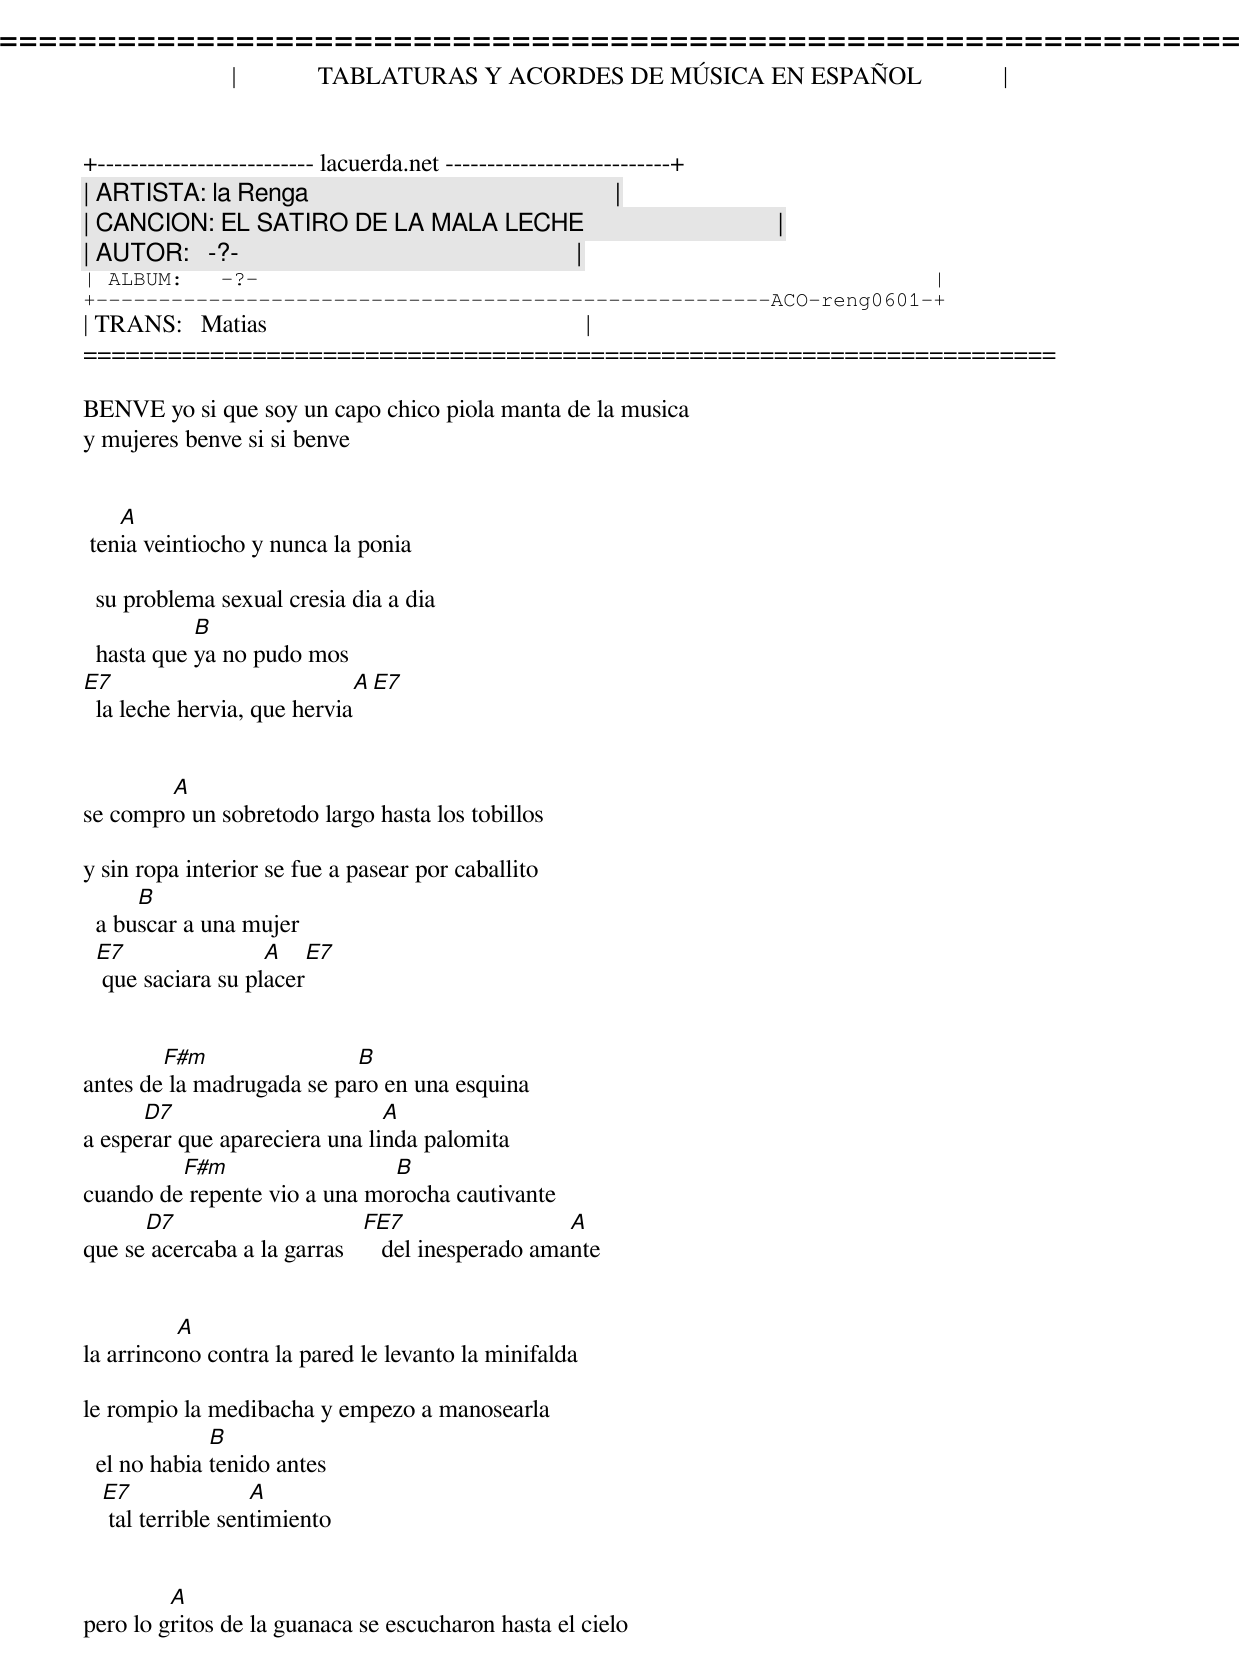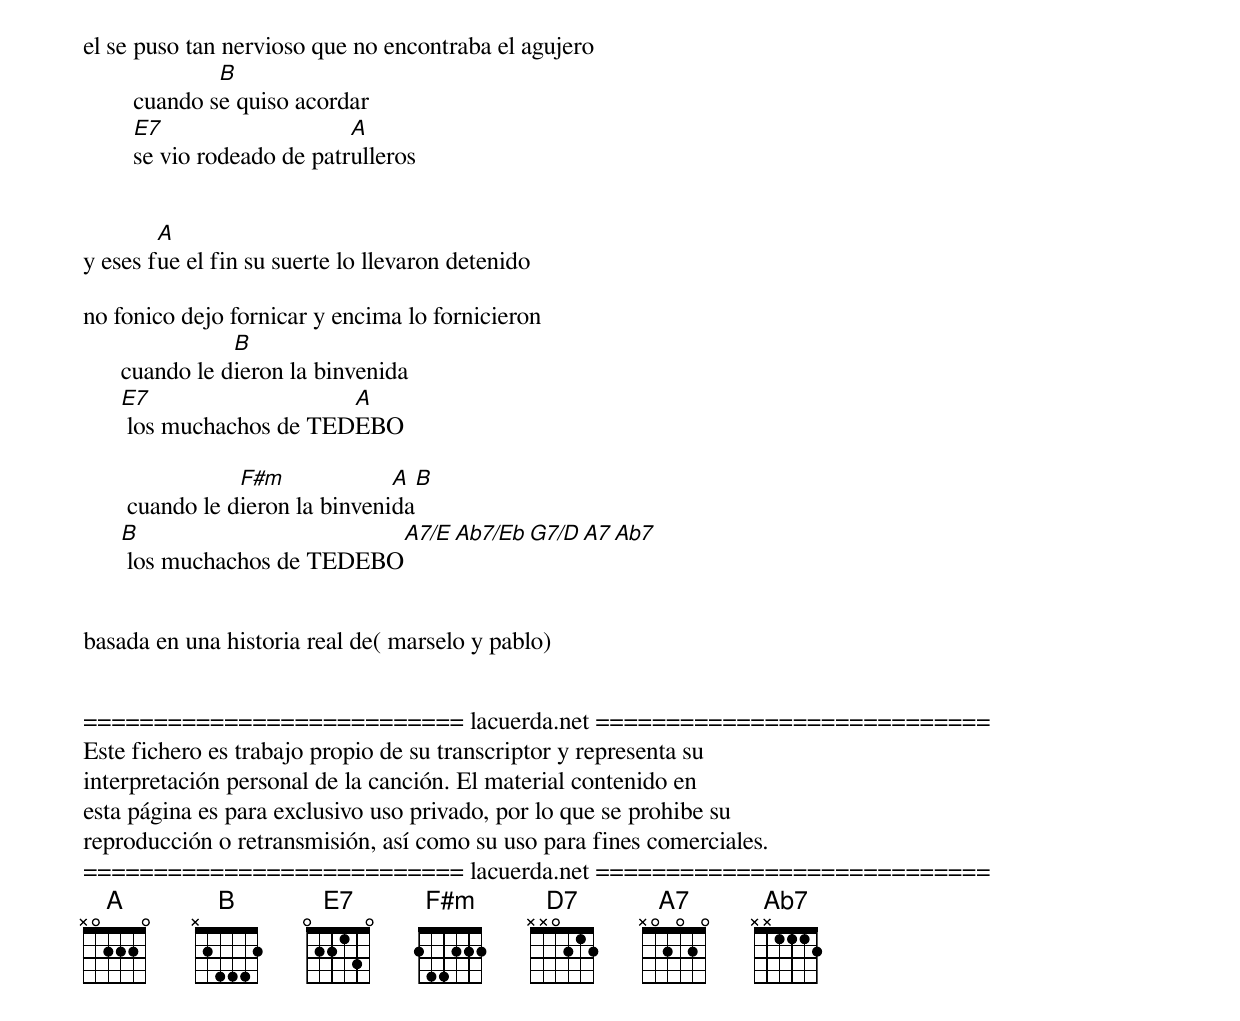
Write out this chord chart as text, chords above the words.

=====================================================================
|             TABLATURAS Y ACORDES DE MÚSICA EN ESPAÑOL             |
+-------------------------- lacuerda.net ---------------------------+
| ARTISTA: la Renga                                                 |
| CANCION: EL SATIRO DE LA MALA LECHE                               |
| AUTOR:   -?-                                                      |
| ALBUM:   -?-                                                      |
+------------------------------------------------------ACO-reng0601-+
| TRANS:   Matias                                                   |
=====================================================================

BENVE yo si que soy un capo chico piola manta de la musica
y mujeres benve si si benve


    A
 tenia veintiocho y nunca la ponia

  su problema sexual cresia dia a dia
            B
  hasta que ya no pudo mos
E7                           A   E7
  la leche hervia, que hervia


        A
se compro un sobretodo largo hasta los tobillos

y sin ropa interior se fue a pasear por caballito
      B
  a buscar a una mujer
  E7                A     E7
   que saciara su placer


        F#m                B
antes de la madrugada se paro en una esquina
      D7                       A
a esperar que apareciera una linda palomita
         F#m                  B
cuando de repente vio a una morocha cautivante
      D7                      FE7                  A
que se acercaba a la garras      del inesperado amante


          A
la arrincono contra la pared le levanto la minifalda

le rompio la medibacha y empezo a manosearla
              B
  el no habia tenido antes
   E7               A
    tal terrible sentimiento


         A
pero lo gritos de la guanaca se escucharon hasta el cielo

el se puso tan nervioso que no encontraba el agujero
                B
        cuando se quiso acordar
        E7                    A
        se vio rodeado de patrulleros


        A
y eses fue el fin su suerte lo llevaron detenido

no fonico dejo fornicar y encima lo fornicieron
                 B
      cuando le dieron la binvenida
      E7                   A
       los muchachos de TEDEBO

                  F#m             A   B
       cuando le dieron la binvenida
      B                         A7/E Ab7/Eb G7/D A7 Ab7
       los muchachos de TEDEBO


basada en una historia real de( marselo y pablo)


=========================== lacuerda.net ============================
Este fichero es trabajo propio de su transcriptor y representa su
interpretación personal de la canción. El material contenido en
esta página es para exclusivo uso privado, por lo que se prohibe su
reproducción o retransmisión, así como su uso para fines comerciales.
=========================== lacuerda.net ============================
